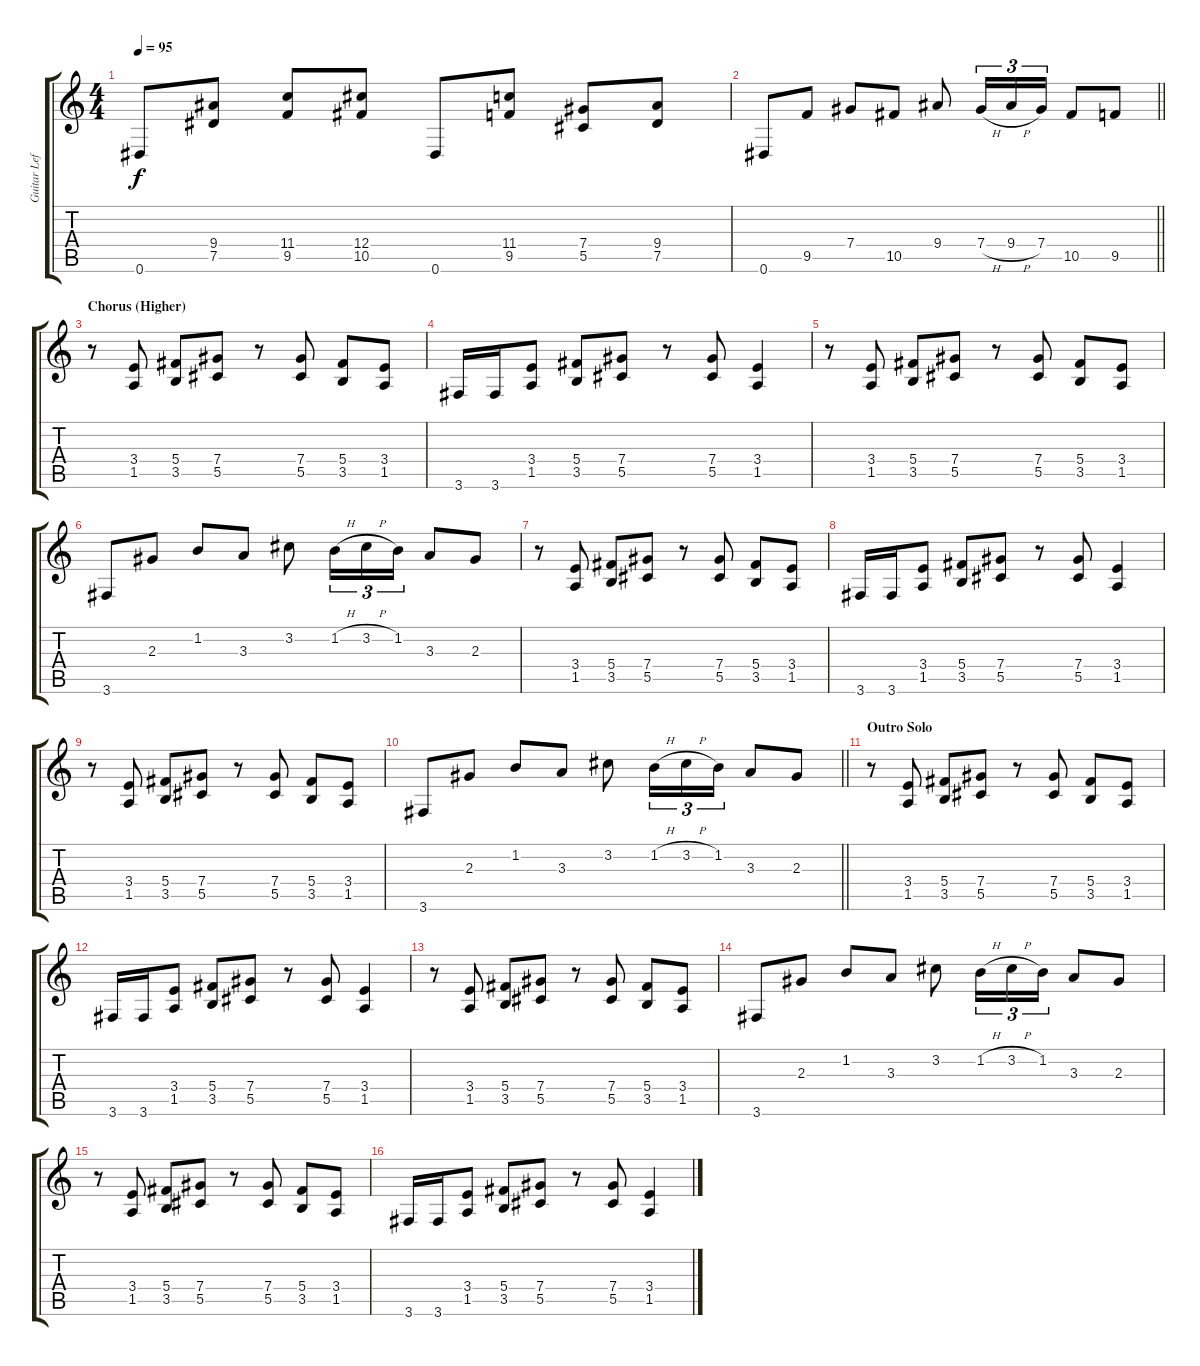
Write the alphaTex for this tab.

\track ("Guitar Left" "Guitar Lef") {instrument distortionguitar}
\staff {score tabs}
\tuning (Eb4 Bb3 Gb3 Db3 Ab2 Eb2) {hide}
\ts (4 4)
\tempo 95
\clef g2
\ks c
0.6.8{dy f} (9.4 7.5).8 (11.4 9.5).8 (12.4 10.5).8 0.6.8 (11.4 9.5).8 (7.4 5.5).8 (9.4 7.5).8 |
\barLineRight lightlight
0.6.8 9.5.8 7.4.8 10.5.8 9.4.8 7.4{h}.16{tu (3 2)} 9.4{h}.16{tu (3 2)} 7.4.16{tu (3 2)} 10.5.8 9.5.8 |
\section ("" "Chorus (Higher)")
r.8 (3.4 1.5).8 (5.4 3.5).8 (7.4 5.5).8 r.8 (7.4 5.5).8 (5.4 3.5).8 (3.4 1.5).8 |
3.6.16 3.6.16 (3.4 1.5).8 (5.4 3.5).8 (7.4 5.5).8 r.8 (7.4 5.5).8 (3.4 1.5).4 |
r.8 (3.4 1.5).8 (5.4 3.5).8 (7.4 5.5).8 r.8 (7.4 5.5).8 (5.4 3.5).8 (3.4 1.5).8 |
3.6.8 2.3.8 1.2.8 3.3.8 3.2.8 1.2{h}.16{tu (3 2)} 3.2{h}.16{tu (3 2)} 1.2.16{tu (3 2)} 3.3.8 2.3.8 |
r.8 (3.4 1.5).8 (5.4 3.5).8 (7.4 5.5).8 r.8 (7.4 5.5).8 (5.4 3.5).8 (3.4 1.5).8 |
3.6.16 3.6.16 (3.4 1.5).8 (5.4 3.5).8 (7.4 5.5).8 r.8 (7.4 5.5).8 (3.4 1.5).4 |
r.8 (3.4 1.5).8 (5.4 3.5).8 (7.4 5.5).8 r.8 (7.4 5.5).8 (5.4 3.5).8 (3.4 1.5).8 |
\barLineRight lightlight
3.6.8 2.3.8 1.2.8 3.3.8 3.2.8 1.2{h}.16{tu (3 2)} 3.2{h}.16{tu (3 2)} 1.2.16{tu (3 2)} 3.3.8 2.3.8 |
\section ("" "Outro Solo")
r.8 (3.4 1.5).8 (5.4 3.5).8 (7.4 5.5).8 r.8 (7.4 5.5).8 (5.4 3.5).8 (3.4 1.5).8 |
3.6.16 3.6.16 (3.4 1.5).8 (5.4 3.5).8 (7.4 5.5).8 r.8 (7.4 5.5).8 (3.4 1.5).4 |
r.8 (3.4 1.5).8 (5.4 3.5).8 (7.4 5.5).8 r.8 (7.4 5.5).8 (5.4 3.5).8 (3.4 1.5).8 |
3.6.8 2.3.8 1.2.8 3.3.8 3.2.8 1.2{h}.16{tu (3 2)} 3.2{h}.16{tu (3 2)} 1.2.16{tu (3 2)} 3.3.8 2.3.8 |
r.8 (3.4 1.5).8 (5.4 3.5).8 (7.4 5.5).8 r.8 (7.4 5.5).8 (5.4 3.5).8 (3.4 1.5).8 |
3.6.16 3.6.16 (3.4 1.5).8 (5.4 3.5).8 (7.4 5.5).8 r.8 (7.4 5.5).8 (3.4 1.5).4
